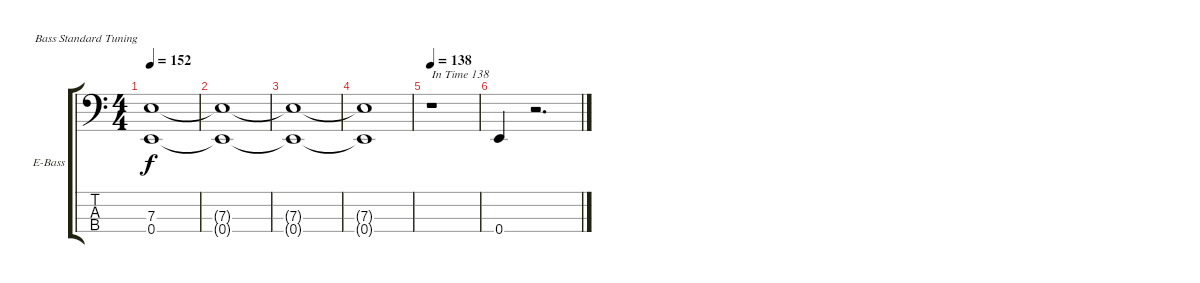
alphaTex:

\bracketExtendMode groupsimilarinstruments
\firstSystemTrackNameOrientation horizontal
\otherSystemsTrackNameOrientation horizontal
\track ("Bass" "E-Bass") {instrument electricbassfinger}
\staff {score tabs}
\tuning (G2 D2 A1 E1)
\ts (4 4)
\tempo 152
\clef f4
\ks c
(7.3{t} 0.4{t}).1{dy f} |
(7.3{t} 0.4{t}).1 |
(7.3{t} 0.4{t}).1 |
(7.3{t} 0.4{t}).1 |
\tempo 138
r.1{txt "In Time 138"} |
0.4.4 r.2{d}
